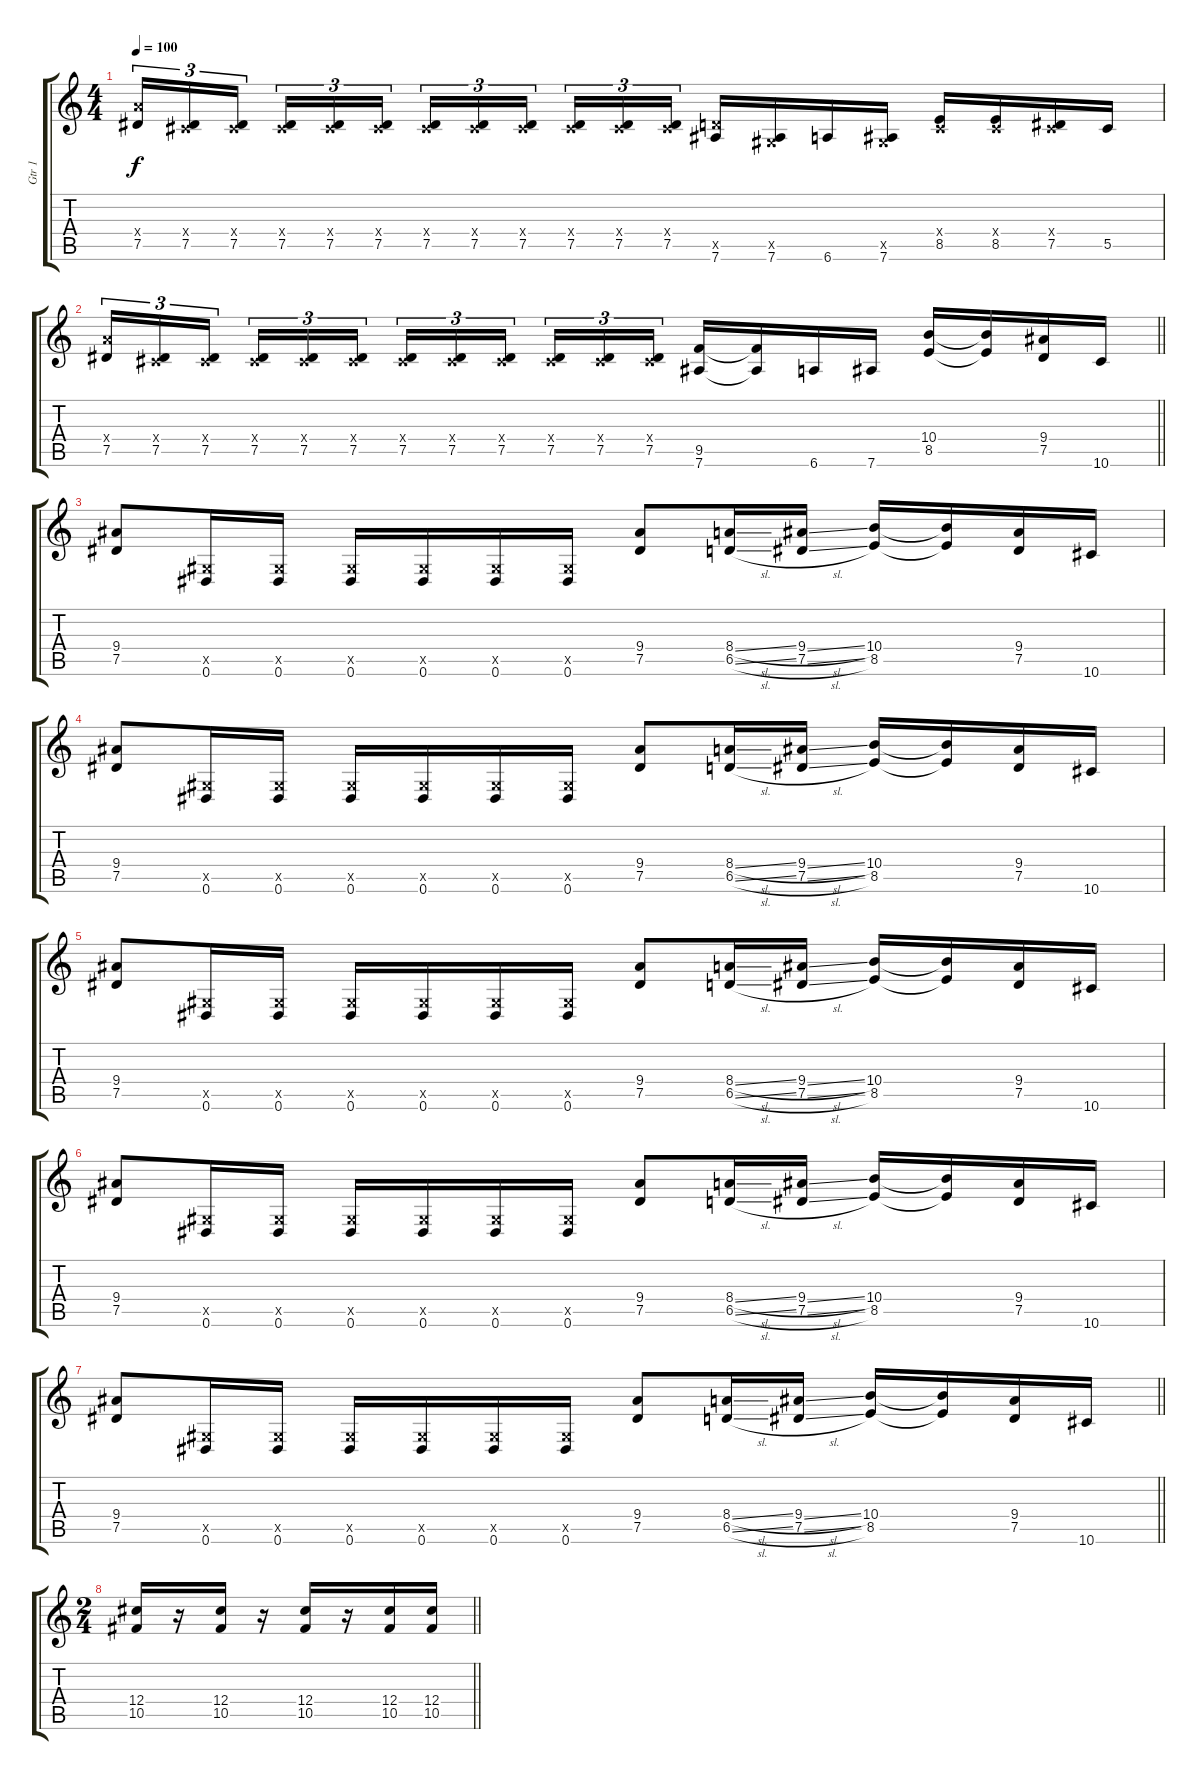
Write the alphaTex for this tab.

\track ("Gtr 1     (Andres)" "Gtr 1     ") {instrument distortionguitar}
\staff {score tabs}
\tuning (Eb4 Bb3 Gb3 Db3 Ab2 Eb2) {hide}
\ts (4 4)
\tempo 100
\clef g2
\ks c
(8.4{x} 7.5).16{tu (3 2) dy f} (0.4{x} 7.5).16{tu (3 2)} (0.4{x} 7.5).16{tu (3 2)} (0.4{x} 7.5).16{tu (3 2)} (0.4{x} 7.5).16{tu (3 2)} (0.4{x} 7.5).16{tu (3 2)} (0.4{x} 7.5).16{tu (3 2)} (0.4{x} 7.5).16{tu (3 2)} (0.4{x} 7.5).16{tu (3 2)} (0.4{x} 7.5).16{tu (3 2)} (0.4{x} 7.5).16{tu (3 2)} (0.4{x} 7.5).16{tu (3 2)} (6.5{x} 7.6).16 (0.5{x} 7.6).16 6.6.16 (0.5{x} 7.6).16 (0.4{x} 8.5).16 (0.4{x} 8.5).16 (0.4{x} 7.5).16 5.5.16 |
\barLineRight lightlight
(8.4{x} 7.5).16{tu (3 2)} (0.4{x} 7.5).16{tu (3 2)} (0.4{x} 7.5).16{tu (3 2)} (0.4{x} 7.5).16{tu (3 2)} (0.4{x} 7.5).16{tu (3 2)} (0.4{x} 7.5).16{tu (3 2)} (0.4{x} 7.5).16{tu (3 2)} (0.4{x} 7.5).16{tu (3 2)} (0.4{x} 7.5).16{tu (3 2)} (0.4{x} 7.5).16{tu (3 2)} (0.4{x} 7.5).16{tu (3 2)} (0.4{x} 7.5).16{tu (3 2)} (9.5 7.6).16 (9.5{t} 7.6{t}).16 6.6.16 7.6.16 (10.4 8.5).16 (10.4{t} 8.5{t}).16 (9.4 7.5).16 10.6.16 |
(9.4 7.5).8 (0.5{x} 0.6).16 (0.5{x} 0.6).16 (0.5{x} 0.6).16 (0.5{x} 0.6).16 (0.5{x} 0.6).16 (0.5{x} 0.6).16 (9.4 7.5).8 (8.4{sl} 6.5{sl}).16 (9.4{sl} 7.5{sl}).16 (10.4 8.5).16 (10.4{t} 8.5{t}).16 (9.4 7.5).16 10.6.16 |
(9.4 7.5).8 (0.5{x} 0.6).16 (0.5{x} 0.6).16 (0.5{x} 0.6).16 (0.5{x} 0.6).16 (0.5{x} 0.6).16 (0.5{x} 0.6).16 (9.4 7.5).8 (8.4{sl} 6.5{sl}).16 (9.4{sl} 7.5{sl}).16 (10.4 8.5).16 (10.4{t} 8.5{t}).16 (9.4 7.5).16 10.6.16 |
(9.4 7.5).8 (0.5{x} 0.6).16 (0.5{x} 0.6).16 (0.5{x} 0.6).16 (0.5{x} 0.6).16 (0.5{x} 0.6).16 (0.5{x} 0.6).16 (9.4 7.5).8 (8.4{sl} 6.5{sl}).16 (9.4{sl} 7.5{sl}).16 (10.4 8.5).16 (10.4{t} 8.5{t}).16 (9.4 7.5).16 10.6.16 |
(9.4 7.5).8 (0.5{x} 0.6).16 (0.5{x} 0.6).16 (0.5{x} 0.6).16 (0.5{x} 0.6).16 (0.5{x} 0.6).16 (0.5{x} 0.6).16 (9.4 7.5).8 (8.4{sl} 6.5{sl}).16 (9.4{sl} 7.5{sl}).16 (10.4 8.5).16 (10.4{t} 8.5{t}).16 (9.4 7.5).16 10.6.16 |
\barLineRight lightlight
(9.4 7.5).8 (0.5{x} 0.6).16 (0.5{x} 0.6).16 (0.5{x} 0.6).16 (0.5{x} 0.6).16 (0.5{x} 0.6).16 (0.5{x} 0.6).16 (9.4 7.5).8 (8.4{sl} 6.5{sl}).16 (9.4{sl} 7.5{sl}).16 (10.4 8.5).16 (10.4{t} 8.5{t}).16 (9.4 7.5).16 10.6.16 |
\ts (2 4)
\barLineRight lightlight
(12.4 10.5).16 r.16 (12.4 10.5).16 r.16 (12.4 10.5).16 r.16 (12.4 10.5).16 (12.4 10.5).16
